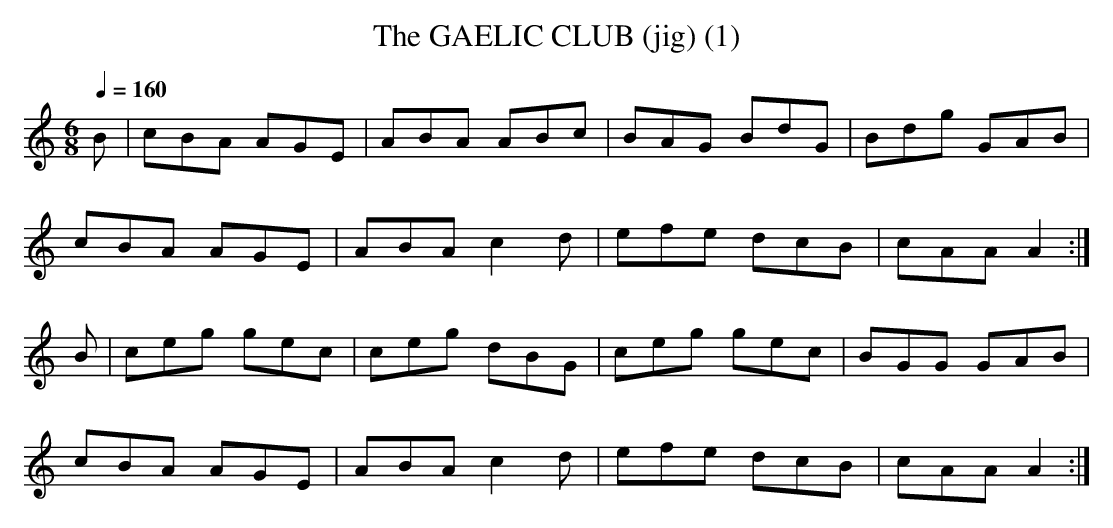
X:1
T:GAELIC CLUB (jig) (1), The
Q:1/4=160
M:6/8
L:1/8
K:Am
B|cBA AGE|ABA ABc|BAG BdG|Bdg GAB|
cBA AGE|ABA c2d|efe dcB|cAA A2 :|
B|ceg gec|ceg dBG|ceg gec|BGG GAB|
cBA AGE|ABA c2d|efe dcB|cAA A2 :|
